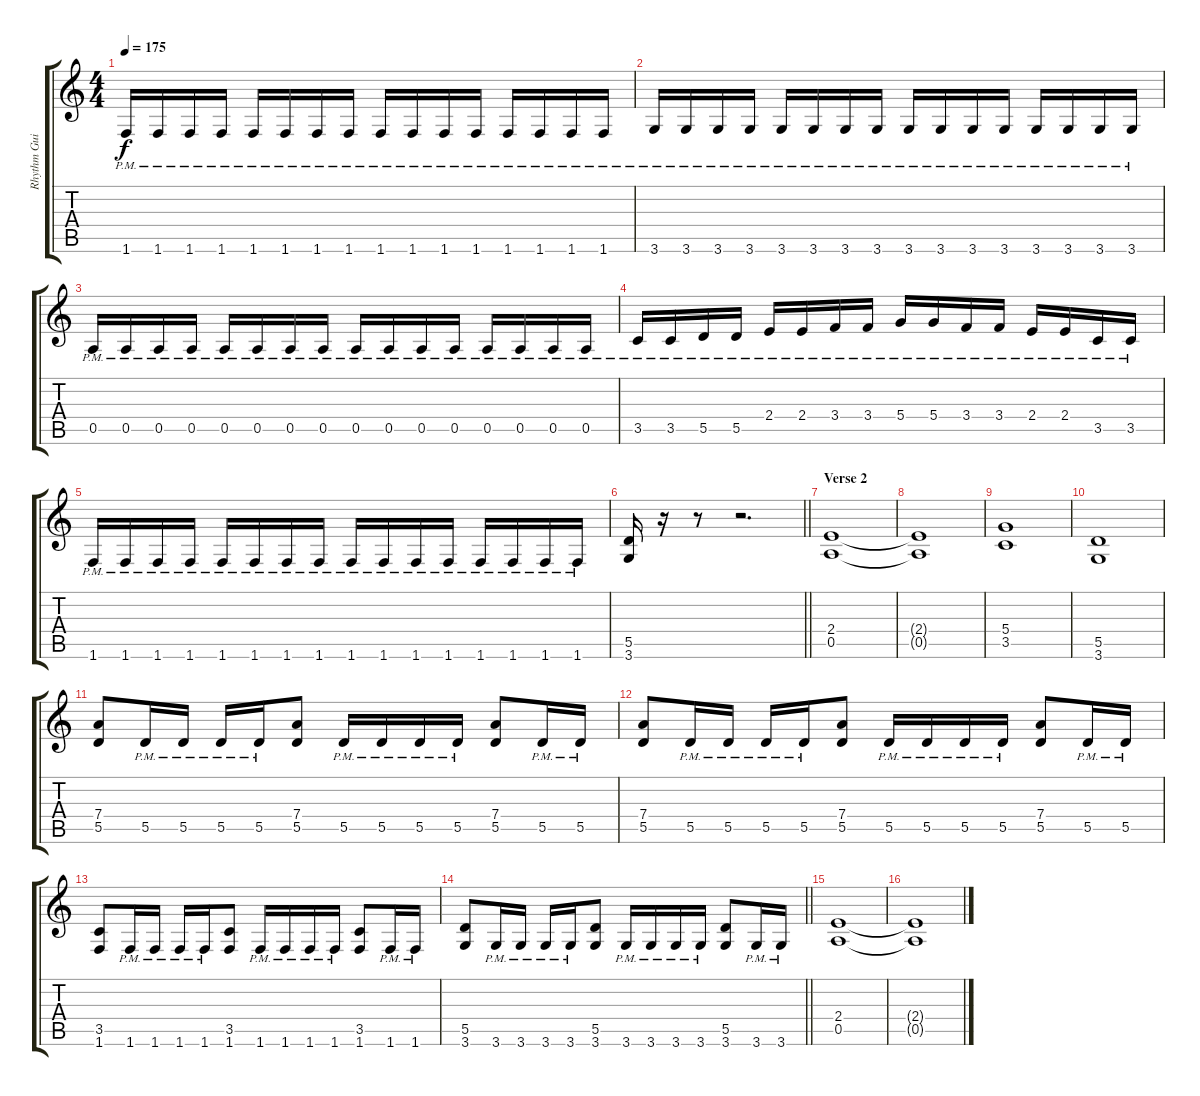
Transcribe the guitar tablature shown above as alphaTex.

\track ("Rhythm Guitar 2: Manfred G. Stief" "Rhythm Gui") {instrument distortionguitar}
\staff {score tabs}
\tuning (E4 B3 G3 D3 A2 E2) {hide}
\ts (4 4)
\tempo 175
\clef g2
\ks aminor
1.6{pm}.16{dy f} 1.6{pm}.16 1.6{pm}.16 1.6{pm}.16 1.6{pm}.16 1.6{pm}.16 1.6{pm}.16 1.6{pm}.16 1.6{pm}.16 1.6{pm}.16 1.6{pm}.16 1.6{pm}.16 1.6{pm}.16 1.6{pm}.16 1.6{pm}.16 1.6{pm}.16 |
3.6{pm}.16 3.6{pm}.16 3.6{pm}.16 3.6{pm}.16 3.6{pm}.16 3.6{pm}.16 3.6{pm}.16 3.6{pm}.16 3.6{pm}.16 3.6{pm}.16 3.6{pm}.16 3.6{pm}.16 3.6{pm}.16 3.6{pm}.16 3.6{pm}.16 3.6{pm}.16 |
0.5{pm}.16 0.5{pm}.16 0.5{pm}.16 0.5{pm}.16 0.5{pm}.16 0.5{pm}.16 0.5{pm}.16 0.5{pm}.16 0.5{pm}.16 0.5{pm}.16 0.5{pm}.16 0.5{pm}.16 0.5{pm}.16 0.5{pm}.16 0.5{pm}.16 0.5{pm}.16 |
3.5{pm}.16 3.5{pm}.16 5.5{pm}.16 5.5{pm}.16 2.4{pm}.16 2.4{pm}.16 3.4{pm}.16 3.4{pm}.16 5.4{pm}.16 5.4{pm}.16 3.4{pm}.16 3.4{pm}.16 2.4{pm}.16 2.4{pm}.16 3.5{pm}.16 3.5{pm}.16 |
1.6{pm}.16 1.6{pm}.16 1.6{pm}.16 1.6{pm}.16 1.6{pm}.16 1.6{pm}.16 1.6{pm}.16 1.6{pm}.16 1.6{pm}.16 1.6{pm}.16 1.6{pm}.16 1.6{pm}.16 1.6{pm}.16 1.6{pm}.16 1.6{pm}.16 1.6{pm}.16 |
\barLineRight lightlight
(5.5 3.6).16 r.16 r.8 r.2{d} |
\section ("" "Verse 2")
(2.4 0.5).1 |
(2.4{t} 0.5{t}).1 |
(5.4 3.5).1 |
(5.5 3.6).1 |
(7.4 5.5).8 5.5{pm}.16 5.5{pm}.16 5.5{pm}.16 5.5{pm}.16 (7.4 5.5).8 5.5{pm}.16 5.5{pm}.16 5.5{pm}.16 5.5{pm}.16 (7.4 5.5).8 5.5{pm}.16 5.5{pm}.16 |
(7.4 5.5).8 5.5{pm}.16 5.5{pm}.16 5.5{pm}.16 5.5{pm}.16 (7.4 5.5).8 5.5{pm}.16 5.5{pm}.16 5.5{pm}.16 5.5{pm}.16 (7.4 5.5).8 5.5{pm}.16 5.5{pm}.16 |
(3.5 1.6).8 1.6{pm}.16 1.6{pm}.16 1.6{pm}.16 1.6{pm}.16 (3.5 1.6).8 1.6{pm}.16 1.6{pm}.16 1.6{pm}.16 1.6{pm}.16 (3.5 1.6).8 1.6{pm}.16 1.6{pm}.16 |
\barLineRight lightlight
(5.5 3.6).8 3.6{pm}.16 3.6{pm}.16 3.6{pm}.16 3.6{pm}.16 (5.5 3.6).8 3.6{pm}.16 3.6{pm}.16 3.6{pm}.16 3.6{pm}.16 (5.5 3.6).8 3.6{pm}.16 3.6{pm}.16 |
(2.4 0.5).1 |
(2.4{t} 0.5{t}).1
